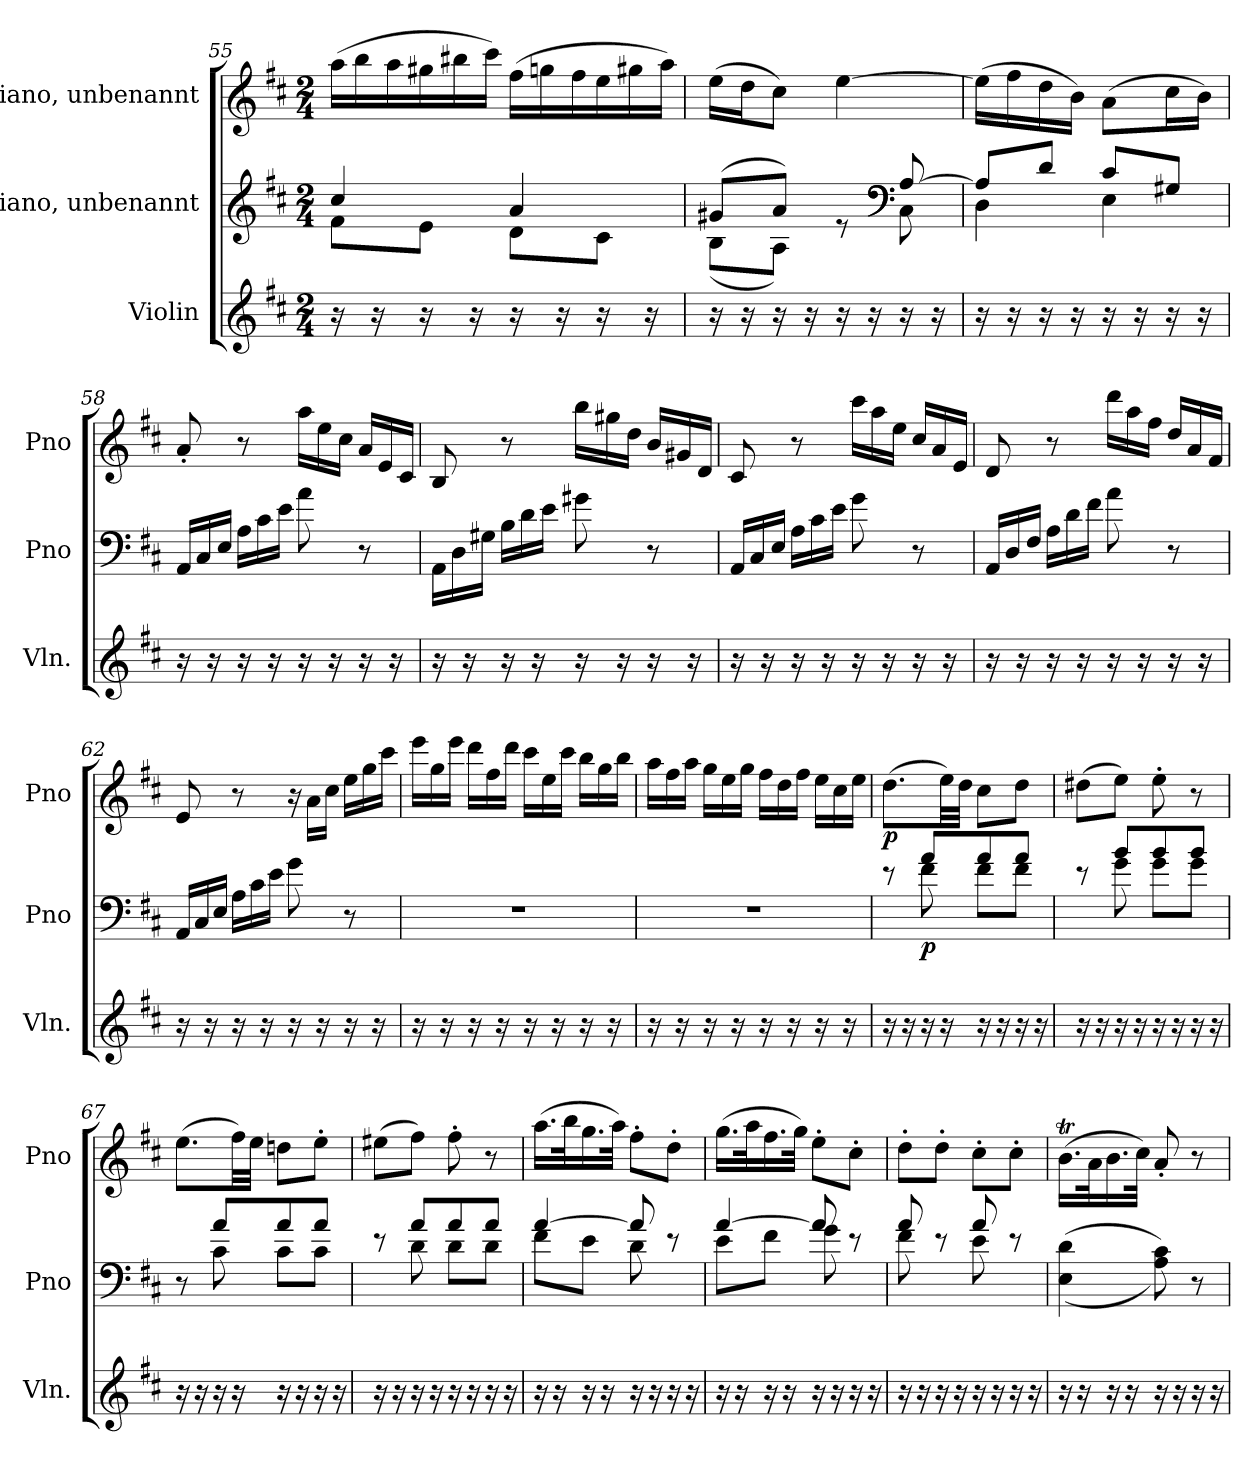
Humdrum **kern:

**kern	**kern	**dynam	**kern	**dynam
*part3	*part2	*part2	*part1	*part1
*staff3	*staff2	*staff2	*staff1	*staff1
*I"Violin	*I"Piano, unbenannt	*	*I"Piano, unbenannt	*
*I'Vln.	*I'Pno	*	*I'Pno	*
!!LO:LB:g=z
*clefG2	*clefG2	*	*clefG2	*
*k[f#c#]	*k[f#c#]	*	*k[f#c#]	*
*M2/4	*M2/4	*	*M2/4	*
=55	=55	=55	=55	=55
*	*^	*	*	*
*	*	*	*	*Xtuplet	*
16r	4cc#/	8f#\L	.	(<24aa\LL	.
.	.	.	.	24bb\	.
16r	.	.	.	.	.
.	.	.	.	24aa\	.
16r	.	8e\J	.	24gg#X\	.
.	.	.	.	24bb#X\	.
16r	.	.	.	.	.
.	.	.	.	24ccc#\JJ)	.
16r	4a/	8d\L	.	(<24ff#\LL	.
.	.	.	.	24ggn\	.
16r	.	.	.	.	.
.	.	.	.	24ff#\	.
16r	.	8c#\J	.	24ee\	.
.	.	.	.	24gg#X\	.
16r	.	.	.	.	.
.	.	.	.	24aa\JJ)	.
=56	=56	=56	=56	=56	=56
16r	(>8g#X/L	(<8B\L	.	(>16ee\LL	.
16r	.	.	.	16dd\J	.
16r	8a/J)	8A\J)	.	8cc#\J)	.
16r	.	.	.	.	.
16r	8re	8ryy	.	[4ee\	.
16r	.	.	.	.	.
*	*clefF4	*	*	*	*
16r	[8A/	8C#\	.	.	.
16r	.	.	.	.	.
=57	=57	=57	=57	=57	=57
16r	8A/L]	4D\	.	(>16ee\LL]	.
16r	.	.	.	16ff#\	.
16r	8d/J	.	.	16dd\	.
16r	.	.	.	16b\JJ)	.
16r	8c#/L	4E\	.	(>8a\L	.
16r	.	.	.	.	.
16r	8G#X/J	.	.	16cc#\L	.
16r	.	.	.	16b\JJ)	.
*	*v	*v	*	*	*
!!LO:PB:g=z
=58	=58	=58	=58	=58
*	*Xtuplet	*	*	*
16r	24AA/LL	.	8a'/	.
.	24C#/	.	.	.
16r	.	.	.	.
.	24E/JJ	.	.	.
16r	24A\LL	.	8r	.
.	24c#\	.	.	.
16r	.	.	.	.
.	24e\JJ	.	.	.
16r	8a\	.	24aa\LL	.
.	.	.	24ee\	.
16r	.	.	.	.
.	.	.	24cc#\JJ	.
16r	8r	.	24a/LL	.
.	.	.	24e/	.
16r	.	.	.	.
.	.	.	24c#/JJ	.
=59	=59	=59	=59	=59
16r	24AA\LL	.	8B/	.
.	24D\	.	.	.
16r	.	.	.	.
.	24G#X\JJ	.	.	.
16r	24B\LL	.	8r	.
.	24d\	.	.	.
16r	.	.	.	.
.	24e\JJ	.	.	.
16r	8g#X\	.	24bb\LL	.
.	.	.	24gg#X\	.
16r	.	.	.	.
.	.	.	24dd\JJ	.
16r	8r	.	24b/LL	.
.	.	.	24g#X/	.
16r	.	.	.	.
.	.	.	24d/JJ	.
!!LO:LB:g=z
=60	=60	=60	=60	=60
16r	24AA/LL	.	8c#/	.
.	24C#/	.	.	.
16r	.	.	.	.
.	24E/JJ	.	.	.
16r	24A\LL	.	8r	.
.	24c#\	.	.	.
16r	.	.	.	.
.	24e\JJ	.	.	.
16r	8g\	.	24ccc#\LL	.
.	.	.	24aa\	.
16r	.	.	.	.
.	.	.	24ee\JJ	.
16r	8r	.	24cc#/LL	.
.	.	.	24a/	.
16r	.	.	.	.
.	.	.	24e/JJ	.
=61	=61	=61	=61	=61
16r	24AA/LL	.	8d/	.
.	24D/	.	.	.
16r	.	.	.	.
.	24F#/JJ	.	.	.
16r	24A\LL	.	8r	.
.	24d\	.	.	.
16r	.	.	.	.
.	24f#\JJ	.	.	.
16r	8a\	.	24ddd\LL	.
.	.	.	24aa\	.
16r	.	.	.	.
.	.	.	24ff#\JJ	.
16r	8r	.	24dd/LL	.
.	.	.	24a/	.
16r	.	.	.	.
.	.	.	24f#/JJ	.
=62	=62	=62	=62	=62
16r	24AA/LL	.	8e/	.
.	24C#/	.	.	.
16r	.	.	.	.
.	24E/JJ	.	.	.
16r	24A\LL	.	8r	.
.	24c#\	.	.	.
16r	.	.	.	.
.	24e\JJ	.	.	.
16r	8g\	.	24r	.
.	.	.	24a\LL	.
16r	.	.	.	.
.	.	.	24cc#\JJ	.
16r	8r	.	24ee\LL	.
.	.	.	24gg\	.
16r	.	.	.	.
.	.	.	24ccc#\JJ	.
!!LO:LB:g=z
=63	=63	=63	=63	=63
16r	2r	.	24eee\LL	.
.	.	.	24gg\	.
16r	.	.	.	.
.	.	.	24eee\JJ	.
16r	.	.	24ddd\LL	.
.	.	.	24ff#\	.
16r	.	.	.	.
.	.	.	24ddd\JJ	.
16r	.	.	24ccc#\LL	.
.	.	.	24ee\	.
16r	.	.	.	.
.	.	.	24ccc#\JJ	.
16r	.	.	24bb\LL	.
.	.	.	24gg\	.
16r	.	.	.	.
.	.	.	24bb\JJ	.
=64	=64	=64	=64	=64
16r	2r	.	24aa\LL	.
.	.	.	24ff#\	.
16r	.	.	.	.
.	.	.	24aa\JJ	.
16r	.	.	24gg\LL	.
.	.	.	24ee\	.
16r	.	.	.	.
.	.	.	24gg\JJ	.
16r	.	.	24ff#\LL	.
.	.	.	24dd\	.
16r	.	.	.	.
.	.	.	24ff#\JJ	.
16r	.	.	24ee\LL	.
.	.	.	24cc#\	.
16r	.	.	.	.
.	.	.	24ee\JJ	.
=65	=65	=65	=65	=65
*	*^	*	*	*
!	!	!	!	!	!LO:DY:b
16r	8re	8ryy	.	(>8.dd\L	p
16r	.	.	.	.	.
!	!	!	!LO:DY:b	!	!
16r	8a/L	8f#\	p	.	.
16r	.	.	.	32ee\LL)	.
.	.	.	.	32dd\JJJ	.
16r	8a/	8f#\L	.	8cc#\L	.
16r	.	.	.	.	.
16r	8a/J	8f#\J	.	8dd\J	.
16r	.	.	.	.	.
!!LO:PB:g=z
=66	=66	=66	=66	=66	=66
16r	8re	8ryy	.	(>8dd#X\L	.
16r	.	.	.	.	.
16r	8b/L	8g\	.	8ee\J)	.
16r	.	.	.	.	.
16r	8b/	8g\L	.	8ee'\	.
16r	.	.	.	.	.
16r	8b/J	8g\J	.	8r	.
16r	.	.	.	.	.
=67	=67	=67	=67	=67	=67
16r	8r	8ryy	.	(>8.ee\L	.
16r	.	.	.	.	.
16r	8a/L	8c#\	.	.	.
16r	.	.	.	32ff#\LL)	.
.	.	.	.	32ee\JJJ	.
16r	8a/	8c#\L	.	8ddn\L	.
16r	.	.	.	.	.
16r	8a/J	8c#\J	.	8ee'\J	.
16r	.	.	.	.	.
=68	=68	=68	=68	=68	=68
16r	8re	8ryy	.	(>8ee#X\L	.
16r	.	.	.	.	.
16r	8a/L	8d\	.	8ff#\J)	.
16r	.	.	.	.	.
16r	8a/	8d\L	.	8ff#'\	.
16r	.	.	.	.	.
16r	8a/J	8d\J	.	8r	.
16r	.	.	.	.	.
=69	=69	=69	=69	=69	=69
16r	[4a/	8f#\L	.	(<16.aa\LL	.
16r	.	.	.	.	.
.	.	.	.	32bb\K	.
16r	.	8e\J	.	16.gg\	.
16r	.	.	.	.	.
.	.	.	.	32aa\JJk)	.
16r	8a/]	8d\	.	8ff#'\L	.
16r	.	.	.	.	.
16r	8re	8ryy	.	8dd'\J	.
16r	.	.	.	.	.
=70	=70	=70	=70	=70	=70
16r	[4a/	8e\L	.	(<16.gg\LL	.
16r	.	.	.	.	.
.	.	.	.	32aa\K	.
16r	.	8f#\J	.	16.ff#\	.
16r	.	.	.	.	.
.	.	.	.	32gg\JJk)	.
16r	8a/]	8g\	.	8ee'\L	.
16r	.	.	.	.	.
16r	8re	8ryy	.	8cc#'\J	.
16r	.	.	.	.	.
!!LO:LB:g=z
=71	=71	=71	=71	=71	=71
16r	8a/	8f#\	.	8dd'\L	.
16r	.	.	.	.	.
16r	8re	8ryy	.	8dd'\J	.
16r	.	.	.	.	.
16r	8a/	8e\	.	8cc#'\L	.
16r	.	.	.	.	.
16r	8re	8ryy	.	8cc#'\J	.
16r	.	.	.	.	.
*	*v	*v	*	*	*
=72	=72	=72	=72	=72
16r	(<(>4E\ 4d\	.	(>16.bT\LL	.
16r	.	.	.	.
.	.	.	32a\K	.
16r	.	.	16.b\	.
16r	.	.	.	.
.	.	.	32cc#\JJk)	.
16r	8A\ 8c#\))	.	8a'/	.
16r	.	.	.	.
16r	8r	.	8r	.
16r	.	.	.	.
=	=	=	=	=
*-	*-	*-	*-	*-
